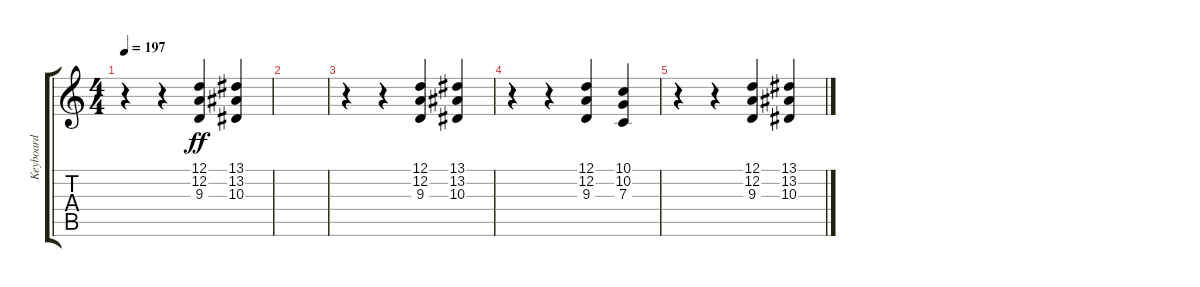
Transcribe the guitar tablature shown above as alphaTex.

\track ("Keyboard" "Keyboard") {instrument stringensemble1}
\staff {score tabs}
\tuning (D4 A3 F3 C3 G2 D2) {hide}
\ts (4 4)
\tempo 197
\clef g2
\ks c
r.4{dy ff} r.4 (12.1 12.2 9.3).4 (13.1 13.2 10.3).4 |
|
r.4 r.4 (12.1 12.2 9.3).4 (13.1 13.2 10.3).4 |
r.4 r.4 (12.1 12.2 9.3).4 (10.1 10.2 7.3).4 |
r.4 r.4 (12.1 12.2 9.3).4 (13.1 13.2 10.3).4
